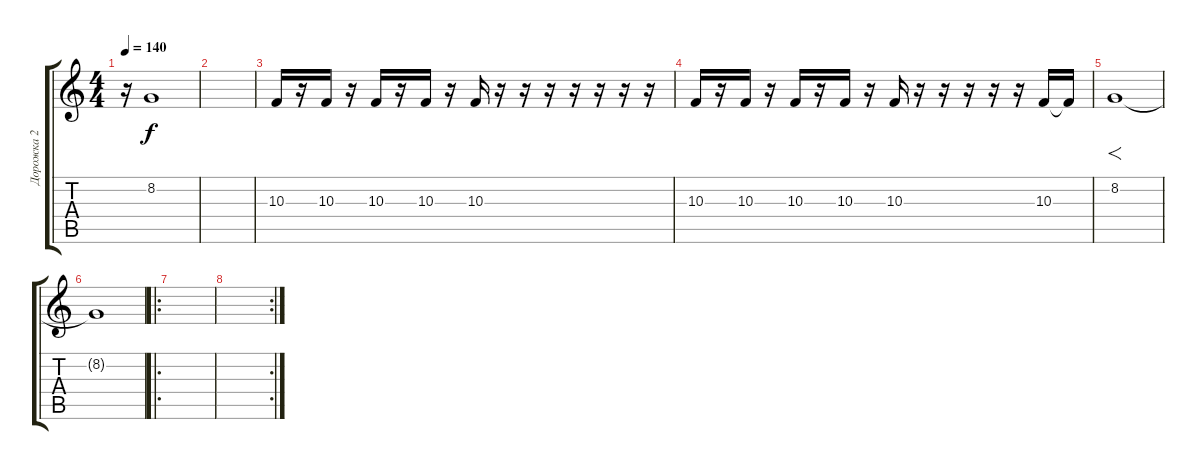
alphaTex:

\track ("Дорожка 2" "Дорожка 2") {instrument oboe}
\staff {score tabs}
\tuning (E4 B3 G3 D3 A2 E2) {hide}
\ts (4 4)
\tempo 140
\clef g2
\ks c
r.16{dy f} 8.2.1 |
|
10.3.16 r.16 10.3.16 r.16 10.3.16 r.16 10.3.16 r.16 10.3.16 r.16 r.16 r.16 r.16 r.16 r.16 r.16 |
10.3.16 r.16 10.3.16 r.16 10.3.16 r.16 10.3.16 r.16 10.3.16 r.16 r.16 r.16 r.16 r.16 10.3.16 10.3{t}.16 |
8.2.1{f} |
8.2{t}.1 |
\ro
|
\rc 2
